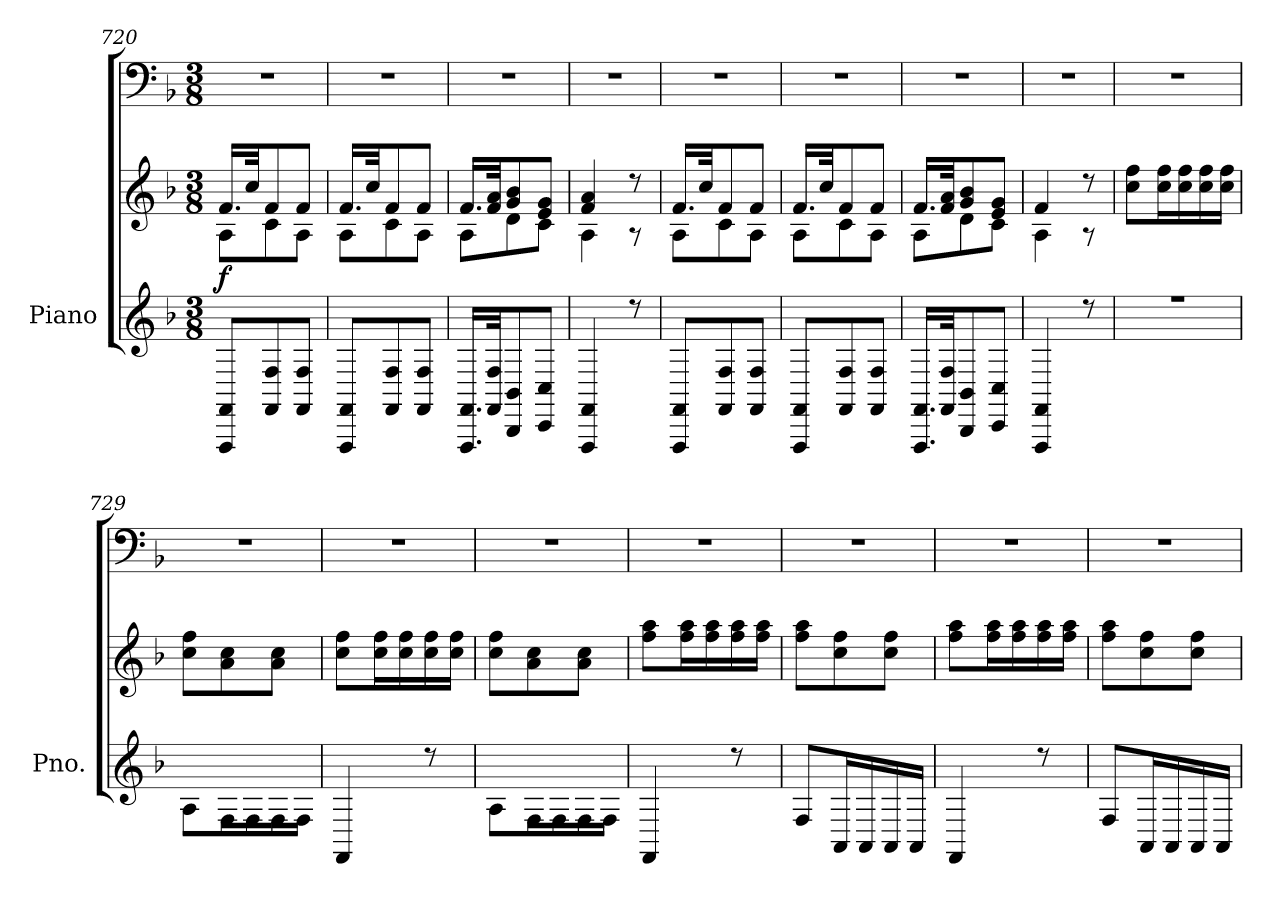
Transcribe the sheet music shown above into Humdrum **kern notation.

**kern	**kern	**kern	**dynam
*part1	*part1	*part1	*part1
*staff3	*staff2	*staff1	*staff1/2/3
*I"Piano	*	*	*
*I'Pno.	*	*	*
*clefG2	*clefG2	*clefF4	*
*k[b-]	*k[b-]	*k[b-]	*
*M3/8	*M3/8	*M3/8	*
=720	=720	=720	=720
*^	*^	*	*
!	!	!	!	!	!LO:DY:b=2
8FFF/ 8FF/L	4.ryy	16.f/LL	8A\L	4.r	f
.	.	32cc/JK	.	.	.
8FF/ 8F/	.	8f/	8c\	.	.
8FF/ 8F/J	.	8f/J	8A\J	.	.
=721	=721	=721	=721	=721	=721
8FFF/ 8FF/L	4.ryy	16.f/LL	8A\L	4.r	.
.	.	32cc/JK	.	.	.
8FF/ 8F/	.	8f/	8c\	.	.
8FF/ 8F/J	.	8f/J	8A\J	.	.
=722	=722	=722	=722	=722	=722
16.FFF/ 16.FF/LL	4.ryy	16.f/LL	8A\L	4.r	.
32FF/ 32F/JK	.	32f/ 32a/JK	.	.	.
8BBB-/ 8BB-/	.	8g/ 8b-/	8d\	.	.
8CC/ 8C/J	.	8e/ 8g/J	8c\J	.	.
=723	=723	=723	=723	=723	=723
4FFF/ 4FF/	4.ryy	4f/ 4a/	4A\	4.r	.
8r	.	8r	8r	.	.
=724	=724	=724	=724	=724	=724
8FFF/ 8FF/L	4.ryy	16.f/LL	8A\L	4.r	.
.	.	32cc/JK	.	.	.
8FF/ 8F/	.	8f/	8c\	.	.
8FF/ 8F/J	.	8f/J	8A\J	.	.
=725	=725	=725	=725	=725	=725
8FFF/ 8FF/L	4.ryy	16.f/LL	8A\L	4.r	.
.	.	32cc/JK	.	.	.
8FF/ 8F/	.	8f/	8c\	.	.
8FF/ 8F/J	.	8f/J	8A\J	.	.
!!LO:LB:g=z
=726	=726	=726	=726	=726	=726
16.FFF/ 16.FF/LL	4.ryy	16.f/LL	8A\L	4.r	.
32FF/ 32F/JK	.	32f/ 32a/JK	.	.	.
8BBB-/ 8BB-/	.	8g/ 8b-/	8d\	.	.
8CC/ 8C/J	.	8e/ 8g/J	8c\J	.	.
!!LO:PB:g=z
=727	=727	=727	=727	=727	=727
4FFF/ 4FF/	4.ryy	4f/	4A\	4.r	.
8r	.	8r	8r	.	.
*	*	*v	*v	*	*
=728	=728	=728	=728	=728
4.r	4.ryy	8cc\ 8ff\L	4.r	.
.	.	16cc\ 16ff\L	.	.
.	.	16cc\ 16ff\	.	.
.	.	16cc\ 16ff\	.	.
.	.	16cc\ 16ff\JJ	.	.
=729	=729	=729	=729	=729
8A\L	4.ryy	8cc\ 8ff\L	4.r	.
16F\L	.	8a\ 8cc\	.	.
16F\	.	.	.	.
16F\	.	8a\ 8cc\J	.	.
16F\JJ	.	.	.	.
=730	=730	=730	=730	=730
4FF/	4.ryy	8cc\ 8ff\L	4.r	.
.	.	16cc\ 16ff\L	.	.
.	.	16cc\ 16ff\	.	.
8r	.	16cc\ 16ff\	.	.
.	.	16cc\ 16ff\JJ	.	.
=731	=731	=731	=731	=731
8A\L	4.ryy	8cc\ 8ff\L	4.r	.
16F\L	.	8a\ 8cc\	.	.
16F\	.	.	.	.
16F\	.	8a\ 8cc\J	.	.
16F\JJ	.	.	.	.
=732	=732	=732	=732	=732
4FF/	4.ryy	8ff\ 8aa\L	4.r	.
.	.	16ff\ 16aa\L	.	.
.	.	16ff\ 16aa\	.	.
8r	.	16ff\ 16aa\	.	.
.	.	16ff\ 16aa\JJ	.	.
=733	=733	=733	=733	=733
8F/L	4.ryy	8ff\ 8aa\L	4.r	.
16AA/L	.	8cc\ 8ff\	.	.
16AA/	.	.	.	.
16AA/	.	8cc\ 8ff\J	.	.
16AA/JJ	.	.	.	.
=734	=734	=734	=734	=734
4FF/	4.ryy	8ff\ 8aa\L	4.r	.
.	.	16ff\ 16aa\L	.	.
.	.	16ff\ 16aa\	.	.
8r	.	16ff\ 16aa\	.	.
.	.	16ff\ 16aa\JJ	.	.
=735	=735	=735	=735	=735
8F/L	4.ryy	8ff\ 8aa\L	4.r	.
16AA/L	.	8cc\ 8ff\	.	.
16AA/	.	.	.	.
16AA/	.	8cc\ 8ff\J	.	.
16AA/JJ	.	.	.	.
*v	*v	*	*	*
=	=	=	=
*-	*-	*-	*-
